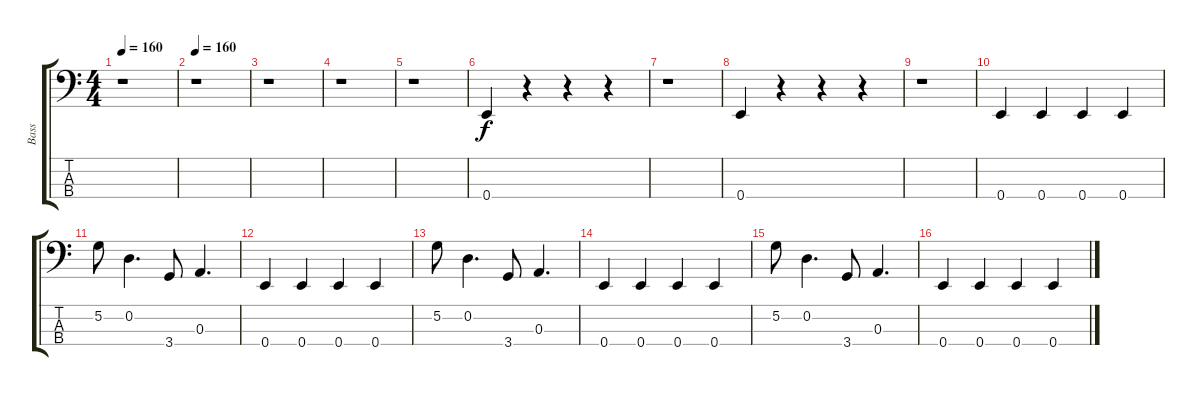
\track ("Bass" "Bass") {instrument electricbassfinger}
\staff {score tabs}
\tuning (G2 D2 A1 E1) {hide}
\ts (4 4)
\tempo 160
\clef f4
\ks c
r.1{dy f instrument electricbassfinger} |
\tempo 160
r.1 |
r.1 |
r.1 |
r.1 |
0.4.4 r.4 r.4 r.4 |
r.1 |
0.4.4 r.4 r.4 r.4 |
r.1 |
0.4.4 0.4.4 0.4.4 0.4.4 |
5.2.8 0.2.4{d} 3.4.8 0.3.4{d} |
0.4.4 0.4.4 0.4.4 0.4.4 |
5.2.8 0.2.4{d} 3.4.8 0.3.4{d} |
0.4.4 0.4.4 0.4.4 0.4.4 |
5.2.8 0.2.4{d} 3.4.8 0.3.4{d} |
0.4.4 0.4.4 0.4.4 0.4.4
